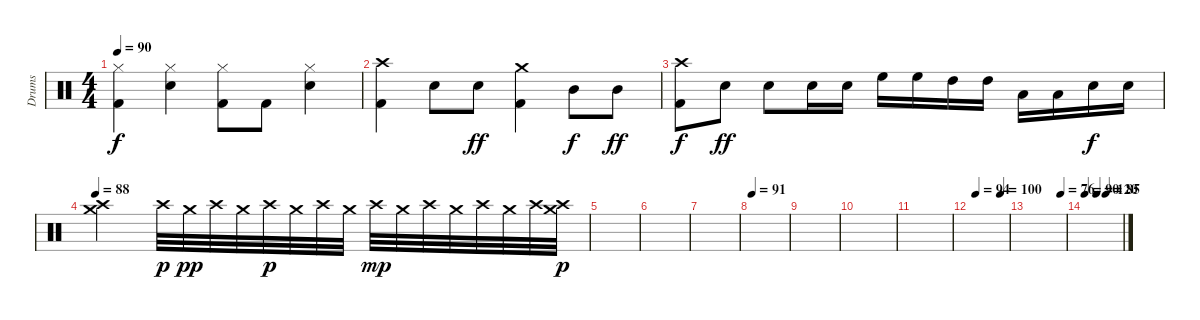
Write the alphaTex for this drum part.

\track ("Drums" "Drums") {instrument percussion}
\staff {score}
\articulation defaults
\ts (4 4)
\tempo 90
\clef neutral
\ks c
("Hi-Hat (closed)" "Kick (hit) 2").4{dy f} ("Hi-Hat (closed)" "Snare (hit) 2").4 ("Hi-Hat (closed)" "Kick (hit) 2").8 "Kick (hit) 2".8 ("Hi-Hat (closed)" "Snare (hit) 2").4 |
("Crash high (hit)" "Kick (hit) 2").4 "Snare (hit) 2".8 "Snare (hit) 2".8{dy ff} ("Crash medium (hit)" "Kick (hit) 2").4 "Mid Tom (hit)".8{dy f} "Mid Tom (hit)".8{dy ff} |
("Crash high (hit)" "Kick (hit) 2").8{dy f} "Snare (hit) 2".8{dy ff} "Snare (hit) 2".8 "Snare (hit) 2".16 "Snare (hit) 2".16 "High Floor Tom (hit)".16 "High Floor Tom (hit)".16 "High Tom (hit)".16 "High Tom (hit)".16 "Low Tom (hit)".16 "Low Tom (hit)".16 "Snare (hit) 2".16{dy f} "Snare (hit) 2".16 |
\tempo 88
("Crash high (hit)" "Crash medium (hit)").2 "Crash high (hit)".32{dy p} "Crash medium (hit)".32{dy pp} "Crash high (hit)".32 "Crash medium (hit)".32 "Crash high (hit)".32{dy p} "Crash medium (hit)".32 "Crash high (hit)".32 "Crash medium (hit)".32 "Crash high (hit)".32{dy mp} "Crash medium (hit)".32 "Crash high (hit)".32 "Crash medium (hit)".32 "Crash high (hit)".32 "Crash medium (hit)".32 "Crash high (hit)".32 ("Crash medium (hit)" "Crash high (hit)").32{dy p} |
|
|
|
\tempo 91
|
|
|
|
\tempo (94 0.125)
\tempo (100 0.7916666666666666)
|
\tempo (76 0.875)
|
\tempo 90
\tempo (120 0.3125)
\tempo (85 0.5625)
